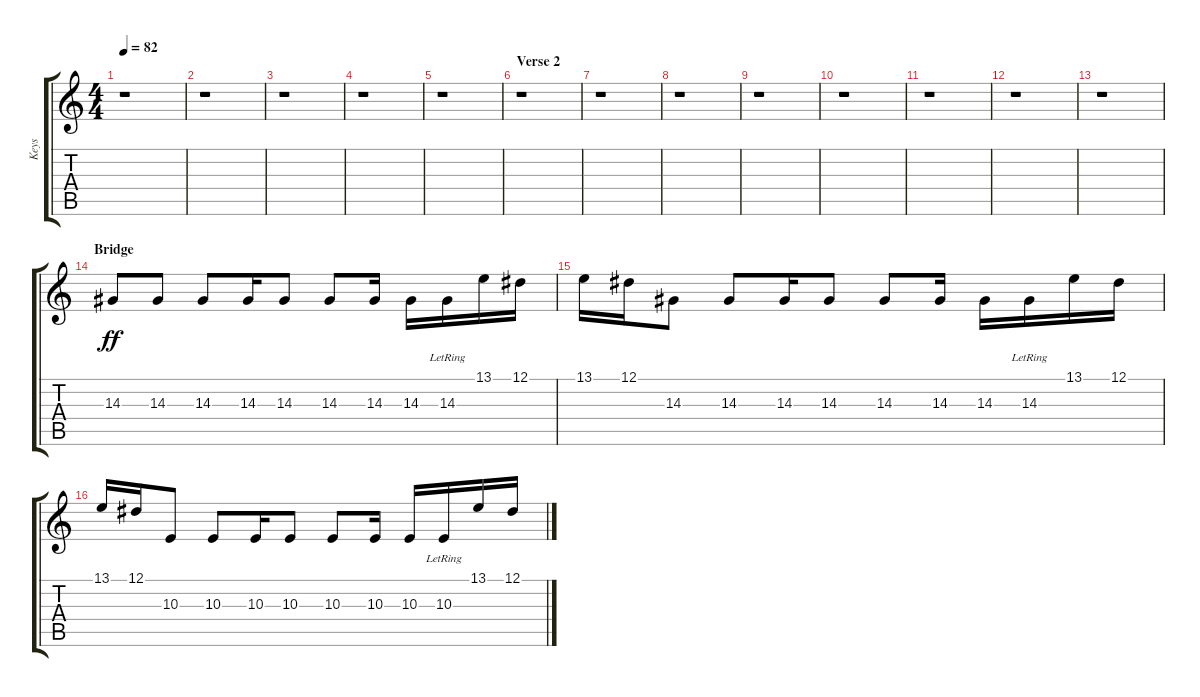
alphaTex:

\track ("Keys" "Keys") {instrument musicbox}
\staff {score tabs}
\tuning (Eb4 Bb3 Gb3 Db3 Ab2 Eb2) {hide}
\ts (4 4)
\tempo 82
\clef g2
\ks c
r.1{dy mf} |
r.1 |
r.1 |
r.1 |
r.1 |
\section ("" "Verse 2")
r.1 |
r.1 |
r.1 |
r.1 |
r.1 |
r.1 |
r.1 |
r.1 |
\section ("" "Bridge")
14.3.8{dy ff volume 9 instrument lead8bassandlead} 14.3.8 14.3.8 14.3.16 14.3.8 14.3.8 14.3.16 14.3.16 14.3{lr}.16 13.1.16 12.1.16 |
13.1.16 12.1.16 14.3.8 14.3.8 14.3.16 14.3.8 14.3.8 14.3.16 14.3.16 14.3{lr}.16 13.1.16 12.1.16 |
13.1.16 12.1.16 10.3.8 10.3.8 10.3.16 10.3.8 10.3.8 10.3.16 10.3.16 10.3{lr}.16 13.1.16 12.1.16
